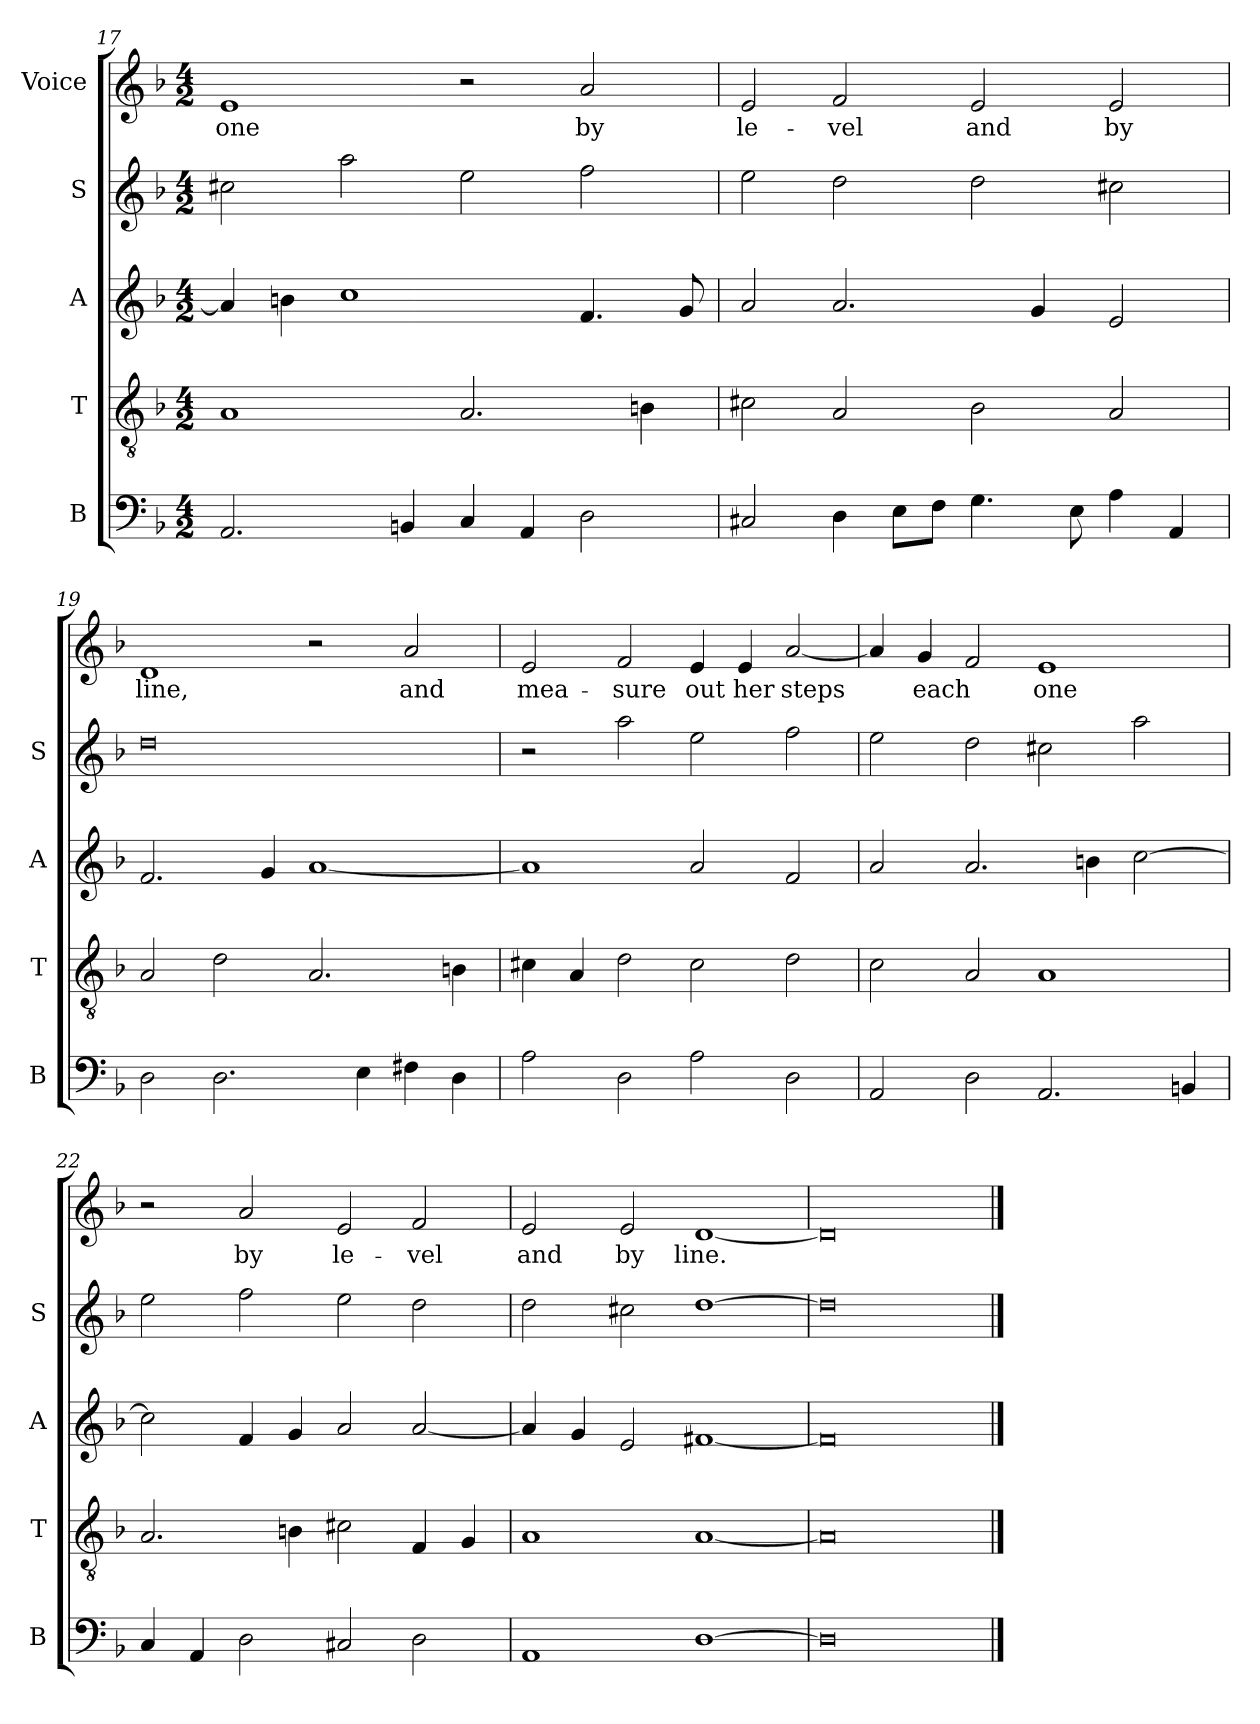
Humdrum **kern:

**kern	**kern	**kern	**kern	**kern	**text
*part5	*part4	*part3	*part2	*part1	*part1
*staff5	*staff4	*staff3	*staff2	*staff1	*staff1
*I"B	*I"T	*I"A	*I"S	*I"Voice	*
*I'B	*I'T	*I'A	*I'S	*	*
!!LO:LB:g=z
*clefF4	*clefGv2	*clefG2	*clefG2	*clefG2	*
*k[b-]	*k[b-]	*k[b-]	*k[b-]	*k[b-]	*
*F:	*F:	*F:	*F:	*F:	*
*M4/2	*M4/2	*M4/2	*M4/2	*M4/2	*
=17	=17	=17	=17	=17	=17
!	!	!	!	!	!LO:LY:b
2.AA/	1A	4a/]	2cc#X\	1e	one
.	.	4bn\	.	.	.
.	.	1cc	2aa\	.	.
4BBn/	.	.	.	.	.
4C/	2.A/	.	2ee\	2r	.
4AA/	.	.	.	.	.
!	!	!	!	!	!LO:LY:b
2D\	.	4.f/	2ff\	2a/	by
.	4Bn\	.	.	.	.
.	.	8g/	.	.	.
=18	=18	=18	=18	=18	=18
!	!	!	!	!	!LO:LY:b
2C#X/	2c#X\	2a/	2ee\	2e/	le-
!	!	!	!	!	!LO:LY:b
4D\	2A/	2.a/	2dd\	2f/	-vel
8E\L	.	.	.	.	.
8F\J	.	.	.	.	.
!	!	!	!	!	!LO:LY:b
4.G\	2B-\	.	2dd\	2e/	and
.	.	4g/	.	.	.
8E\	.	.	.	.	.
!	!	!	!	!	!LO:LY:b
4A\	2A/	2e/	2cc#X\	2e/	by
4AA/	.	.	.	.	.
=19	=19	=19	=19	=19	=19
!	!	!	!	!	!LO:LY:b
2D\	2A/	2.f/	0dd	1d	line,
2.D\	2d\	.	.	.	.
.	.	4g/	.	.	.
.	2.A/	[1a	.	2r	.
4E\	.	.	.	.	.
!	!	!	!	!	!LO:LY:b
4F#X\	.	.	.	2a/	and
4D\	4Bn\	.	.	.	.
!!LO:LB:g=z
=20	=20	=20	=20	=20	=20
!	!	!	!	!	!LO:LY:b
2A\	4c#X\	1a]	2r	2e/	mea-
.	4A/	.	.	.	.
!	!	!	!	!	!LO:LY:b
2D\	2d\	.	2aa\	2f/	-sure
!	!	!	!	!	!LO:LY:b
2A\	2c#\	2a/	2ee\	4e/	out
!	!	!	!	!	!LO:LY:b
.	.	.	.	4e/	her
!	!	!	!	!	!LO:LY:b
2D\	2d\	2f/	2ff\	[2a/	steps
=21	=21	=21	=21	=21	=21
2AA/	2c\	2a/	2ee\	4a/]	.
!	!	!	!	!	!LO:LY:b
.	.	.	.	4g/	each
2D\	2A/	2.a/	2dd\	2f/	.
!	!	!	!	!	!LO:LY:b
2.AA/	1A	.	2cc#X\	1e	one
.	.	4bn\	.	.	.
.	.	[2cc\	2aa\	.	.
4BBn/	.	.	.	.	.
=22	=22	=22	=22	=22	=22
4C/	2.A/	2cc\]	2ee\	2r	.
4AA/	.	.	.	.	.
!	!	!	!	!	!LO:LY:b
2D\	.	4f/	2ff\	2a/	by
.	4Bn\	4g/	.	.	.
!	!	!	!	!	!LO:LY:b
2C#X/	2c#X\	2a/	2ee\	2e/	le-
!	!	!	!	!	!LO:LY:b
2D\	4F/	[2a/	2dd\	2f/	-vel
.	4G/	.	.	.	.
=23	=23	=23	=23	=23	=23
!	!	!	!	!	!LO:LY:b
1AA	1A	4a/]	2dd\	2e/	and
.	.	4g/	.	.	.
!	!	!	!	!	!LO:LY:b
.	.	2e/	2cc#X\	2e/	by
!	!	!	!	!	!LO:LY:b
[1D	[1A	[1f#X	[1dd	[1d	line.
=24	=24	=24	=24	=24	=24
0D]	0A]	0f#]	0dd]	0d]	.
==	==	==	==	==	==
*-	*-	*-	*-	*-	*-
